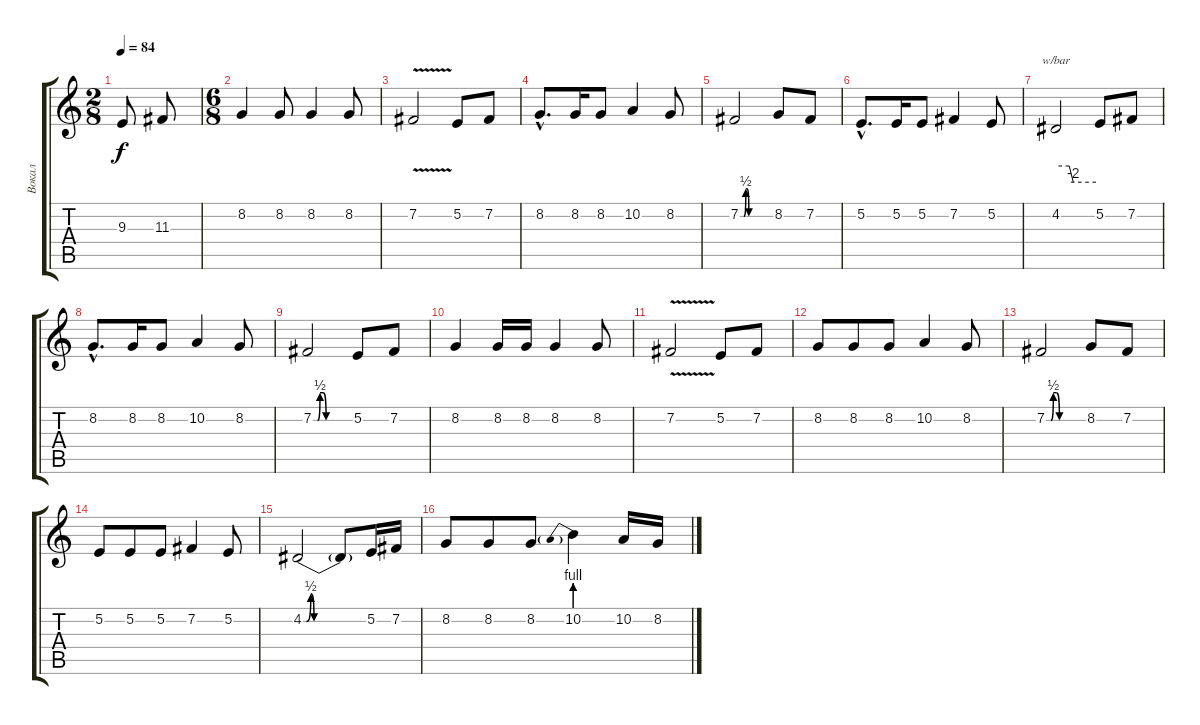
\track ("Вокал" "Вокал") {instrument lead6voice}
\staff {score tabs}
\tuning (E4 B3 G3 D3 A2 E2) {hide}
\ts (2 8)
\tempo 84
\clef g2
\ks c
9.3.8{dy f} 11.3.8 |
\ts (6 8)
8.2.4 8.2.8 8.2.4 8.2.8 |
7.2{v}.2 5.2.8 7.2.8 |
8.2{hac}.8{d} 8.2.16 8.2.8 10.2.4 8.2.8 |
7.2{be (custom 0 0 7 0 11 2 13 2 17 0 30 0 60 0)}.2 8.2.8 7.2.8 |
5.2{hac}.8{d} 5.2.16 5.2.8 7.2.4 5.2.8 |
4.2.2{tbe (custom default 0 0 20 0 26 -8 60 -8)} 5.2.8 7.2.8 |
8.2{hac}.8{d} 8.2.16 8.2.8 10.2.4 8.2.8 |
7.2{be (custom 0 0 7 0 11 2 16 2 21 0 30 0 60 0)}.2 5.2.8 7.2.8 |
8.2.4 8.2.16 8.2.16 8.2.4 8.2.8 |
7.2{v}.2 5.2.8 7.2.8 |
8.2.8 8.2.8 8.2.8 10.2.4 8.2.8 |
7.2{be (custom 0 0 7 0 11 2 16 2 21 0 30 0 60 0)}.2 8.2.8 7.2.8 |
5.2.8 5.2.8 5.2.8 7.2.4 5.2.8 |
4.2{be (custom 0 0 3 0 7 2 10 0 60 0)}.2 4.2{t}.8 5.2.16 7.2.16 |
8.2.8 8.2.8 8.2.8 10.2{be (prebend 0 4 60 4)}.4 10.2.16 8.2.16
